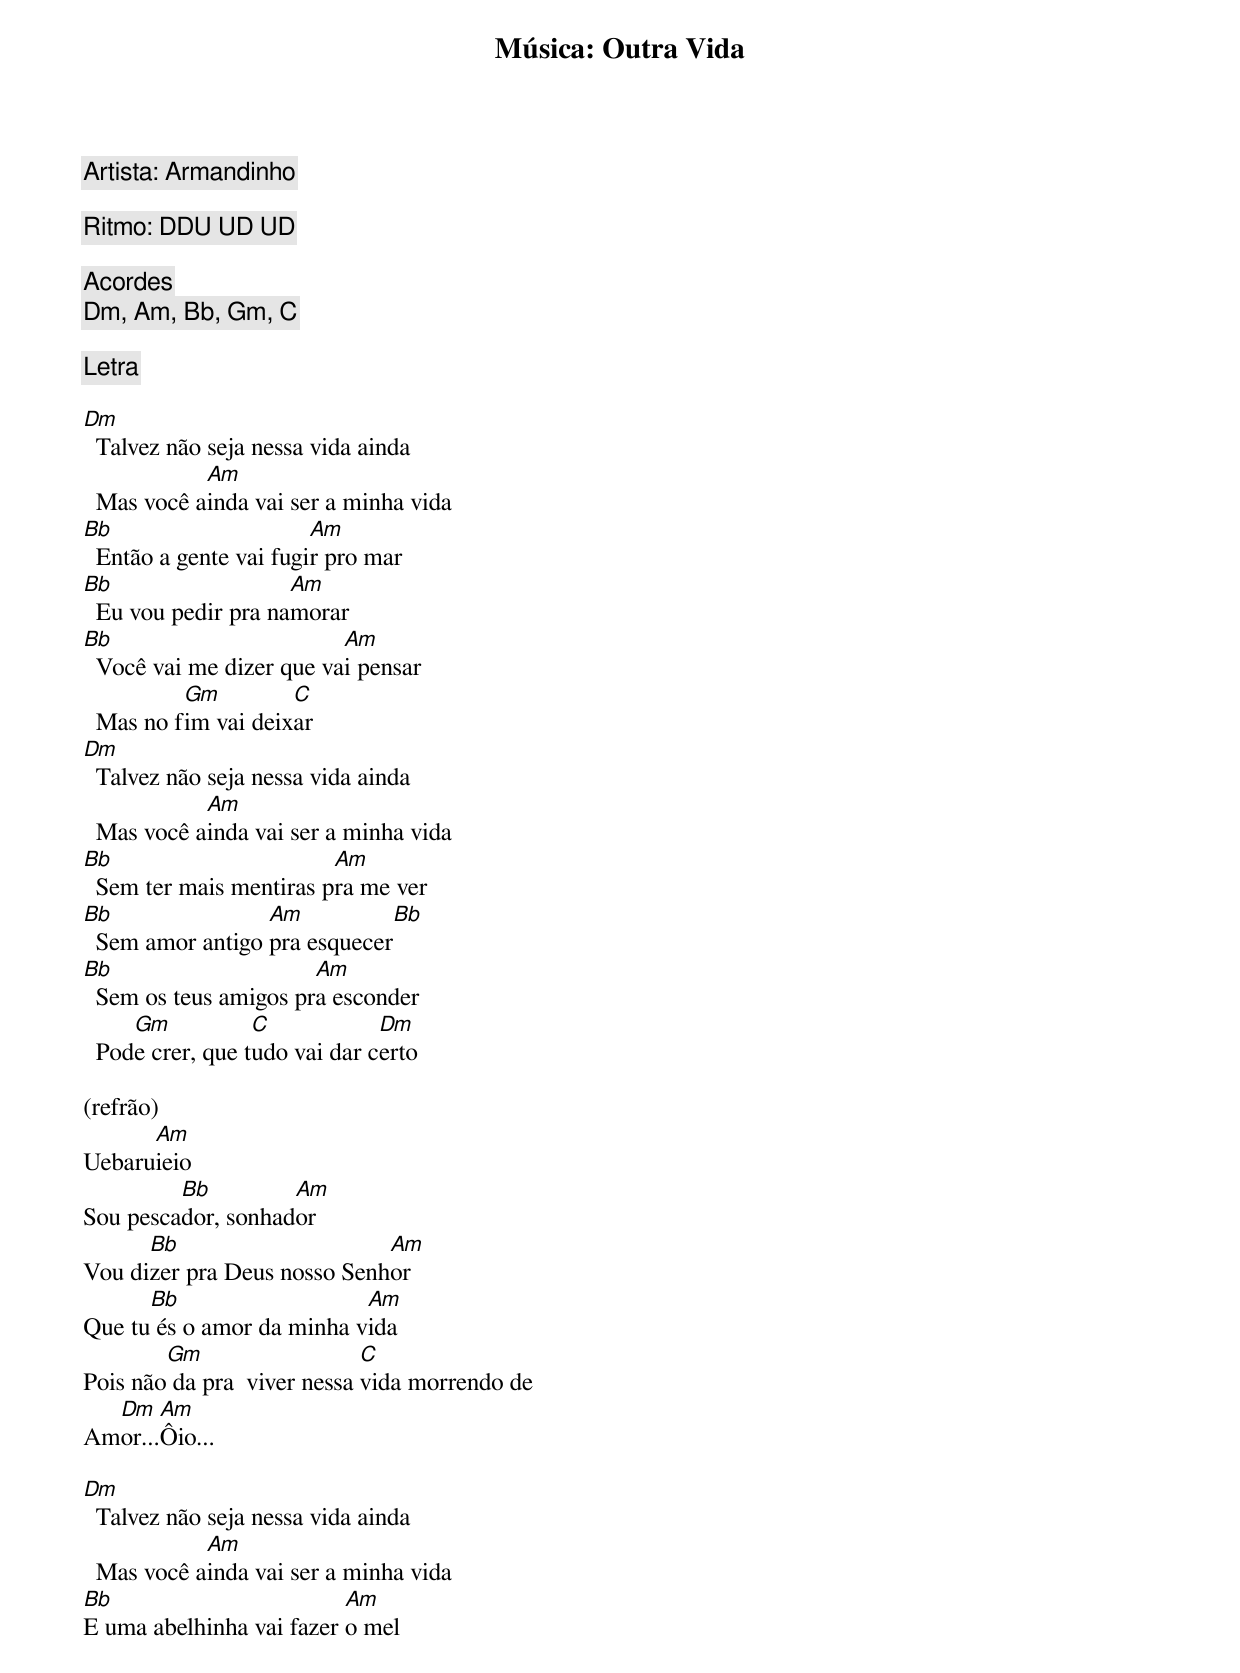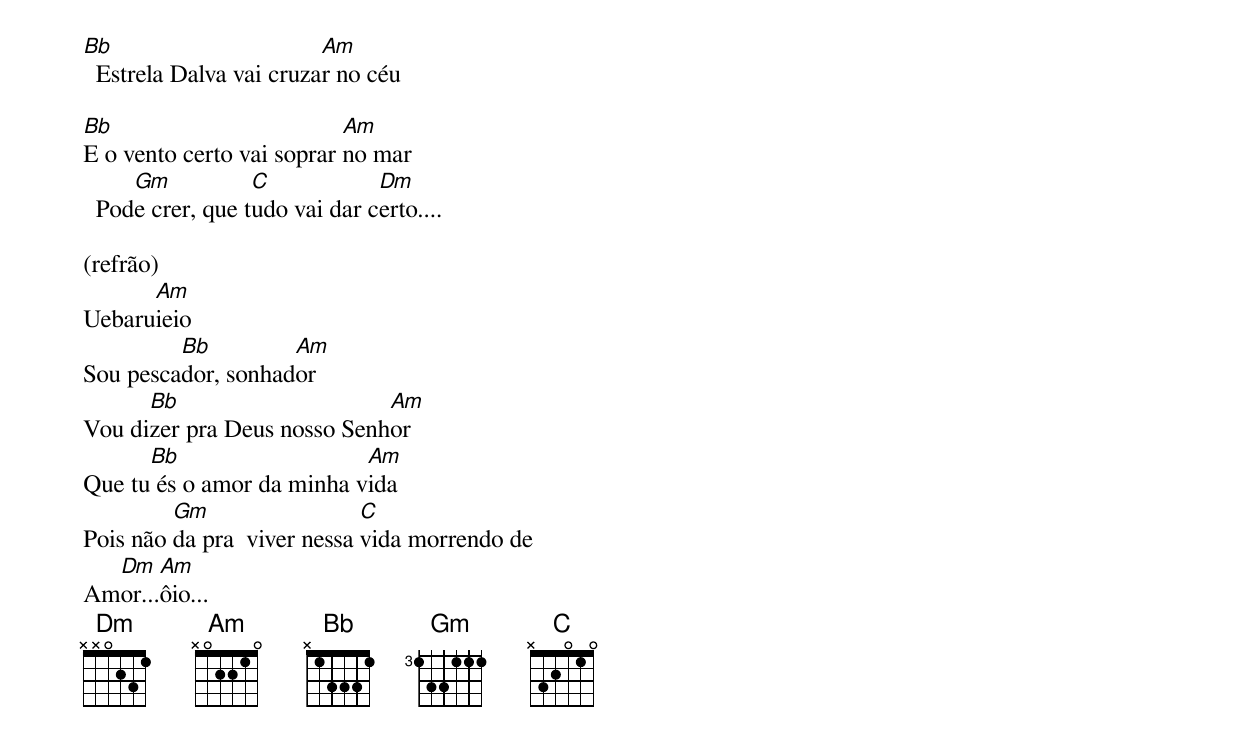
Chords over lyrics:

Música: Outra Vida

Artista: Armandinho

Ritmo: DDU UD UD

[Acordes]
Dm, Am, Bb, Gm, C

[Letra]

Dm
  Talvez não seja nessa vida ainda
            Am
  Mas você ainda vai ser a minha vida
Bb                      Am
  Então a gente vai fugir pro mar
Bb                   Am
  Eu vou pedir pra namorar
Bb                        Am
  Você vai me dizer que vai pensar
          Gm         C
  Mas no fim vai deixar
Dm
  Talvez não seja nessa vida ainda
            Am
  Mas você ainda vai ser a minha vida
Bb                       Am
  Sem ter mais mentiras pra me ver
Bb                Am           Bb
  Sem amor antigo pra esquecer
Bb                     Am
  Sem os teus amigos pra esconder
     Gm           C            Dm
  Pode crer, que tudo vai dar certo

(refrão)
      Am
Uebaruieio
         Bb         Am
Sou pescador, sonhador
      Bb                     Am
Vou dizer pra Deus nosso Senhor
      Bb                   Am
Que tu és o amor da minha vida
        Gm                   C
Pois não da pra  viver nessa vida morrendo de
  Dm   Am
Amor...Ôio...

Dm
  Talvez não seja nessa vida ainda
            Am
  Mas você ainda vai ser a minha vida
Bb                        Am
E uma abelhinha vai fazer o mel
Bb                       Am
  Estrela Dalva vai cruzar no céu

Bb                         Am
E o vento certo vai soprar no mar
     Gm           C            Dm
  Pode crer, que tudo vai dar certo....

(refrão)
      Am
Uebaruieio
         Bb         Am
Sou pescador, sonhador
      Bb                     Am
Vou dizer pra Deus nosso Senhor
      Bb                   Am
Que tu és o amor da minha vida
         Gm                  C
Pois não da pra  viver nessa vida morrendo de
  Dm   Am
Amor...ôio...
